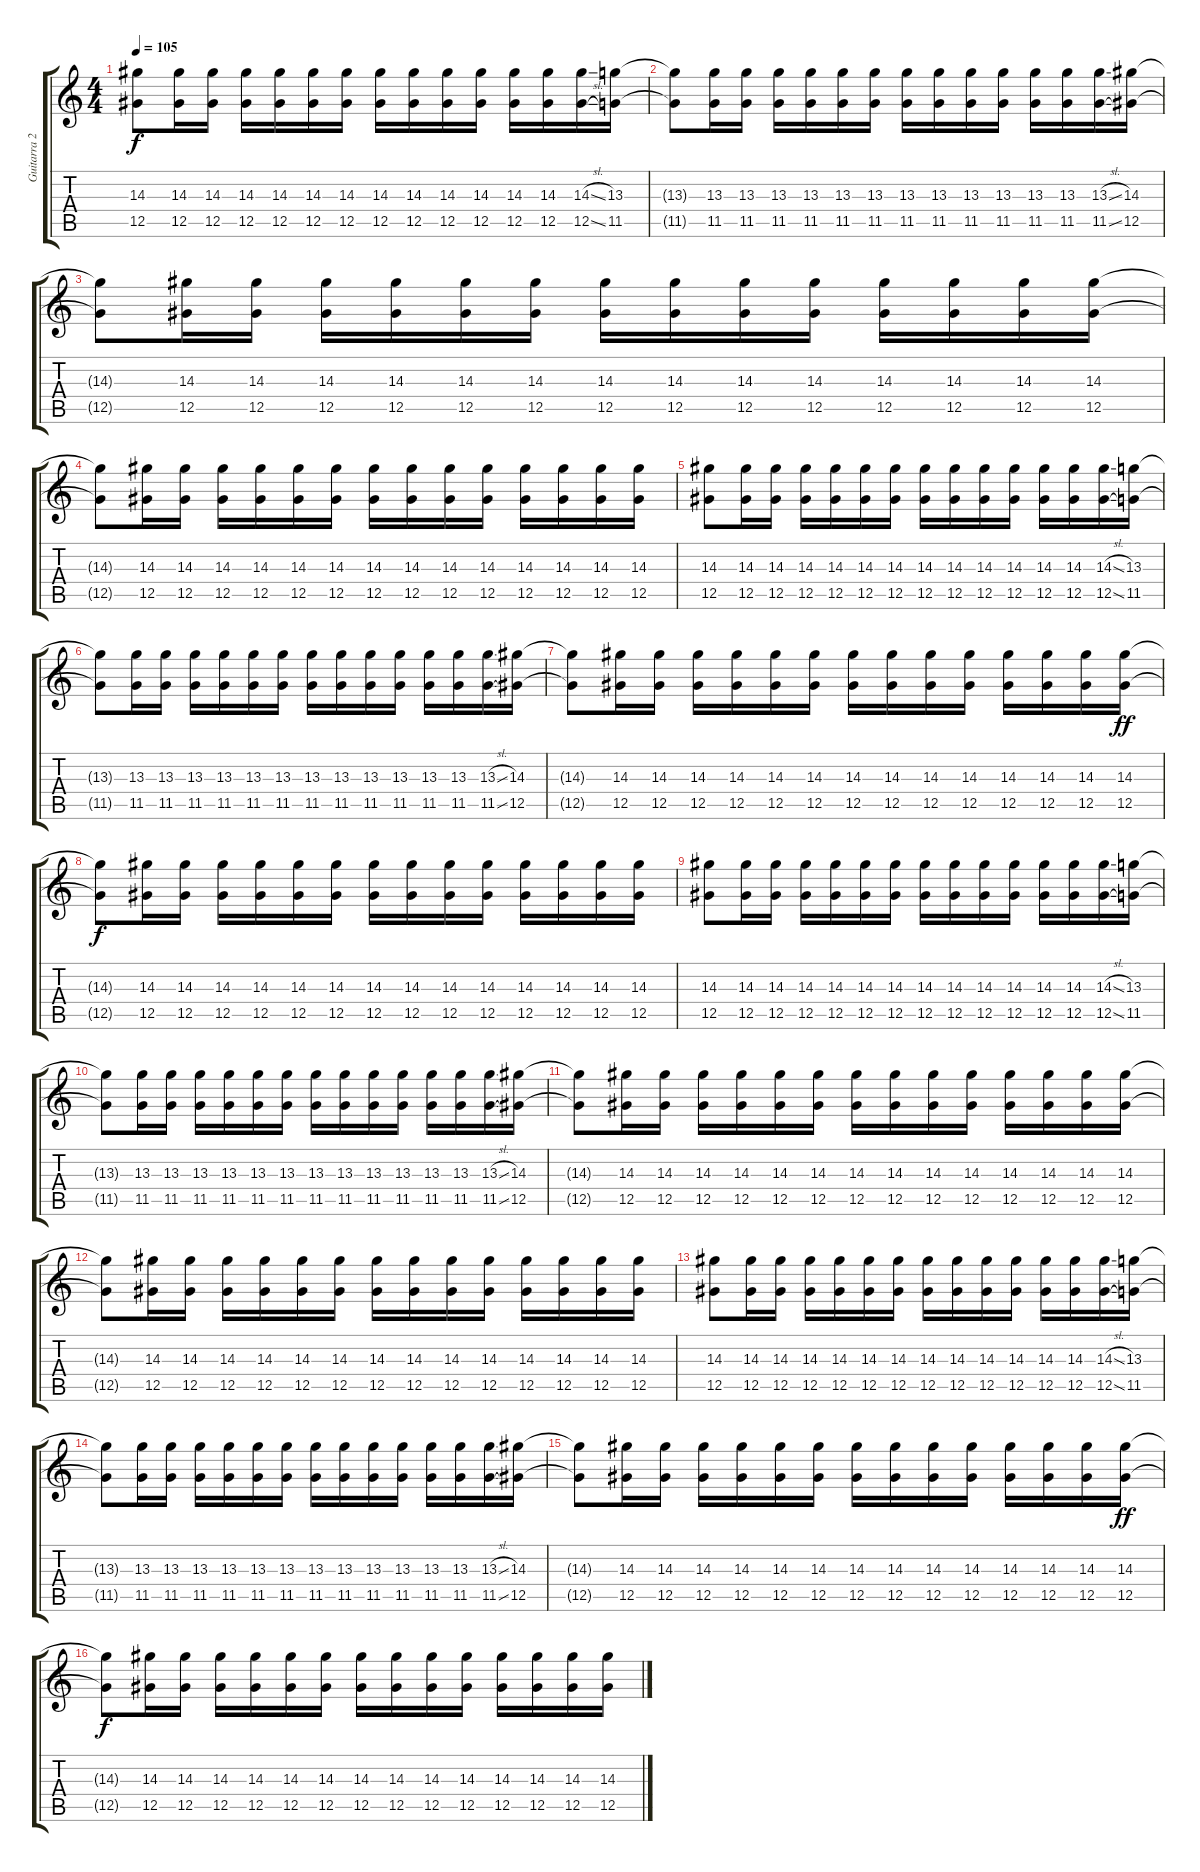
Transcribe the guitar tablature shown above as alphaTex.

\track ("Guitarra 2" "Guitarra 2") {instrument distortionguitar}
\staff {score tabs}
\tuning (Eb4 Bb3 Gb3 Db3 Ab2 Eb2) {hide}
\ts (4 4)
\tempo 105
\clef g2
\ks c
(14.3 12.5).8{dy f volume 13 instrument distortionguitar} (14.3 12.5).16 (14.3 12.5).16 (14.3 12.5).16 (14.3 12.5).16 (14.3 12.5).16 (14.3 12.5).16 (14.3 12.5).16 (14.3 12.5).16 (14.3 12.5).16 (14.3 12.5).16 (14.3 12.5).16 (14.3 12.5).16 (14.3{sl} 12.5{sl}).16 (13.3 11.5).16 |
(13.3{t} 11.5{t}).8 (13.3 11.5).16 (13.3 11.5).16 (13.3 11.5).16 (13.3 11.5).16 (13.3 11.5).16 (13.3 11.5).16 (13.3 11.5).16 (13.3 11.5).16 (13.3 11.5).16 (13.3 11.5).16 (13.3 11.5).16 (13.3 11.5).16 (13.3{sl} 11.5{sl}).16 (14.3 12.5).16 |
(14.3{t} 12.5{t}).8 (14.3 12.5).16 (14.3 12.5).16 (14.3 12.5).16 (14.3 12.5).16 (14.3 12.5).16 (14.3 12.5).16 (14.3 12.5).16 (14.3 12.5).16 (14.3 12.5).16 (14.3 12.5).16 (14.3 12.5).16 (14.3 12.5).16 (14.3 12.5).16 (14.3 12.5).16 |
(14.3{t} 12.5{t}).8 (14.3 12.5).16 (14.3 12.5).16 (14.3 12.5).16 (14.3 12.5).16 (14.3 12.5).16 (14.3 12.5).16 (14.3 12.5).16 (14.3 12.5).16 (14.3 12.5).16 (14.3 12.5).16 (14.3 12.5).16 (14.3 12.5).16 (14.3 12.5).16 (14.3 12.5).16 |
(14.3 12.5).8 (14.3 12.5).16 (14.3 12.5).16 (14.3 12.5).16 (14.3 12.5).16 (14.3 12.5).16 (14.3 12.5).16 (14.3 12.5).16 (14.3 12.5).16 (14.3 12.5).16 (14.3 12.5).16 (14.3 12.5).16 (14.3 12.5).16 (14.3{sl} 12.5{sl}).16 (13.3 11.5).16 |
(13.3{t} 11.5{t}).8 (13.3 11.5).16 (13.3 11.5).16 (13.3 11.5).16 (13.3 11.5).16 (13.3 11.5).16 (13.3 11.5).16 (13.3 11.5).16 (13.3 11.5).16 (13.3 11.5).16 (13.3 11.5).16 (13.3 11.5).16 (13.3 11.5).16 (13.3{sl} 11.5{sl}).16 (14.3 12.5).16 |
(14.3{t} 12.5{t}).8 (14.3 12.5).16 (14.3 12.5).16 (14.3 12.5).16 (14.3 12.5).16 (14.3 12.5).16 (14.3 12.5).16 (14.3 12.5).16 (14.3 12.5).16 (14.3 12.5).16 (14.3 12.5).16 (14.3 12.5).16 (14.3 12.5).16 (14.3 12.5).16 (14.3 12.5).16{dy ff} |
(14.3{t} 12.5{t}).8{dy f} (14.3 12.5).16 (14.3 12.5).16 (14.3 12.5).16 (14.3 12.5).16 (14.3 12.5).16 (14.3 12.5).16 (14.3 12.5).16 (14.3 12.5).16 (14.3 12.5).16 (14.3 12.5).16 (14.3 12.5).16 (14.3 12.5).16 (14.3 12.5).16 (14.3 12.5).16 |
(14.3 12.5).8 (14.3 12.5).16 (14.3 12.5).16 (14.3 12.5).16 (14.3 12.5).16 (14.3 12.5).16 (14.3 12.5).16 (14.3 12.5).16 (14.3 12.5).16 (14.3 12.5).16 (14.3 12.5).16 (14.3 12.5).16 (14.3 12.5).16 (14.3{sl} 12.5{sl}).16 (13.3 11.5).16 |
(13.3{t} 11.5{t}).8 (13.3 11.5).16 (13.3 11.5).16 (13.3 11.5).16 (13.3 11.5).16 (13.3 11.5).16 (13.3 11.5).16 (13.3 11.5).16 (13.3 11.5).16 (13.3 11.5).16 (13.3 11.5).16 (13.3 11.5).16 (13.3 11.5).16 (13.3{sl} 11.5{sl}).16 (14.3 12.5).16 |
(14.3{t} 12.5{t}).8 (14.3 12.5).16 (14.3 12.5).16 (14.3 12.5).16 (14.3 12.5).16 (14.3 12.5).16 (14.3 12.5).16 (14.3 12.5).16 (14.3 12.5).16 (14.3 12.5).16 (14.3 12.5).16 (14.3 12.5).16 (14.3 12.5).16 (14.3 12.5).16 (14.3 12.5).16 |
(14.3{t} 12.5{t}).8 (14.3 12.5).16 (14.3 12.5).16 (14.3 12.5).16 (14.3 12.5).16 (14.3 12.5).16 (14.3 12.5).16 (14.3 12.5).16 (14.3 12.5).16 (14.3 12.5).16 (14.3 12.5).16 (14.3 12.5).16 (14.3 12.5).16 (14.3 12.5).16 (14.3 12.5).16 |
(14.3 12.5).8 (14.3 12.5).16 (14.3 12.5).16 (14.3 12.5).16 (14.3 12.5).16 (14.3 12.5).16 (14.3 12.5).16 (14.3 12.5).16 (14.3 12.5).16 (14.3 12.5).16 (14.3 12.5).16 (14.3 12.5).16 (14.3 12.5).16 (14.3{sl} 12.5{sl}).16 (13.3 11.5).16 |
(13.3{t} 11.5{t}).8 (13.3 11.5).16 (13.3 11.5).16 (13.3 11.5).16 (13.3 11.5).16 (13.3 11.5).16 (13.3 11.5).16 (13.3 11.5).16 (13.3 11.5).16 (13.3 11.5).16 (13.3 11.5).16 (13.3 11.5).16 (13.3 11.5).16 (13.3{sl} 11.5{sl}).16 (14.3 12.5).16 |
(14.3{t} 12.5{t}).8 (14.3 12.5).16 (14.3 12.5).16 (14.3 12.5).16 (14.3 12.5).16 (14.3 12.5).16 (14.3 12.5).16 (14.3 12.5).16 (14.3 12.5).16 (14.3 12.5).16 (14.3 12.5).16 (14.3 12.5).16 (14.3 12.5).16 (14.3 12.5).16 (14.3 12.5).16{dy ff} |
(14.3{t} 12.5{t}).8{dy f} (14.3 12.5).16 (14.3 12.5).16 (14.3 12.5).16 (14.3 12.5).16 (14.3 12.5).16 (14.3 12.5).16 (14.3 12.5).16 (14.3 12.5).16 (14.3 12.5).16 (14.3 12.5).16 (14.3 12.5).16 (14.3 12.5).16 (14.3 12.5).16 (14.3 12.5).16
